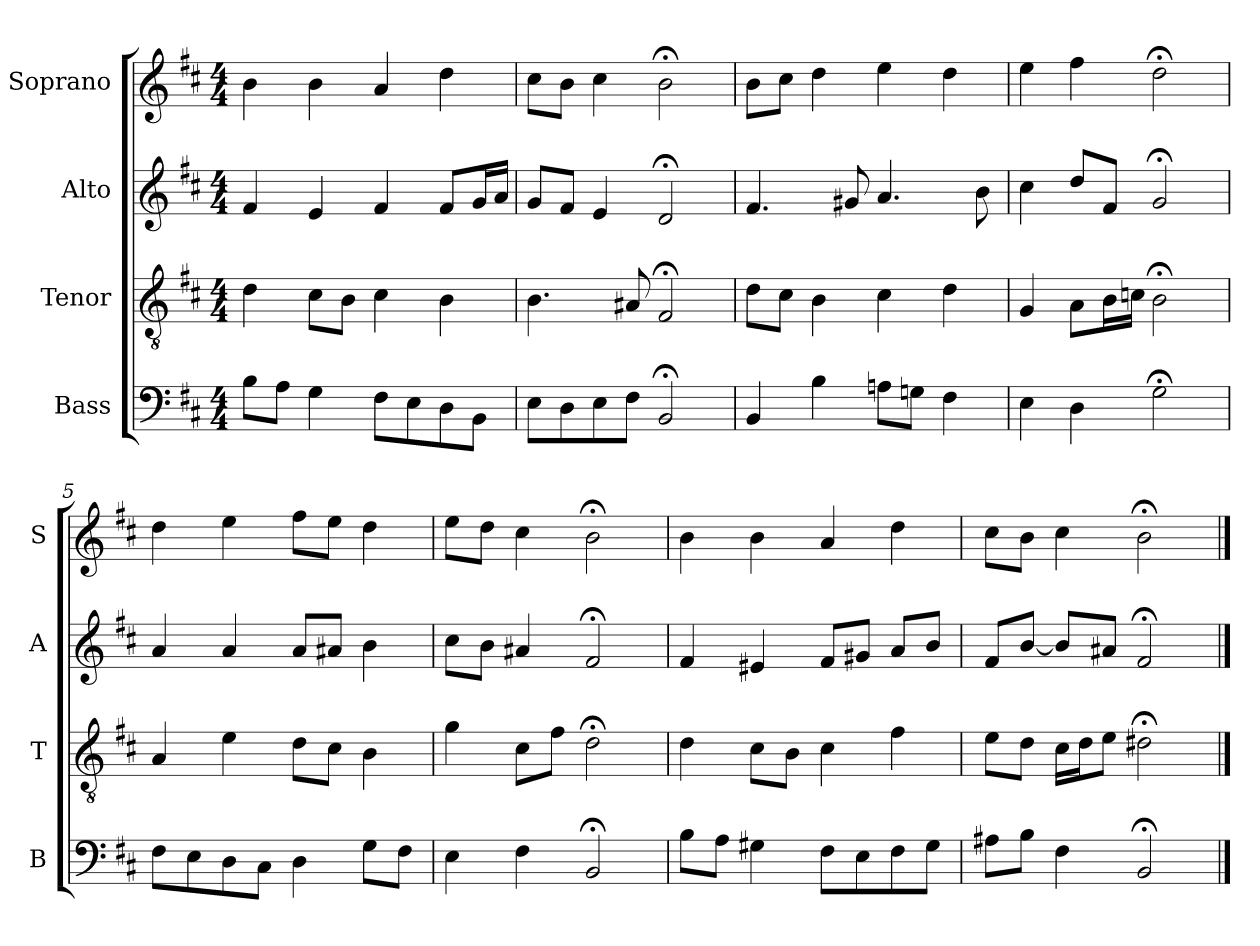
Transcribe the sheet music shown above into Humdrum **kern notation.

**kern	**kern	**kern	**kern
*part4	*part3	*part2	*part1
*staff4	*staff3	*staff2	*staff1
*I"Bass	*I"Tenor	*I"Alto	*I"Soprano
*I'B	*I'T	*I'A	*I'S
*clefF4	*clefGv2	*clefG2	*clefG2
*k[f#c#]	*k[f#c#]	*k[f#c#]	*k[f#c#]
*b:	*b:	*b:	*b:
*M4/4	*M4/4	*M4/4	*M4/4
*MM100	*MM100	*MM100	*MM100
=1	=1	=1	=1
8BL	4d	4f#	4b
8AJ	.	.	.
4G	8c#L	4e	4b
.	8BJ	.	.
8F#L	4c#	4f#	4a
8E	.	.	.
8D	4B	8f#L	4dd
8BBJ	.	16gL	.
.	.	16aJJ	.
=2	=2	=2	=2
8EL	4.B	8gL	8cc#L
8D	.	8f#J	8bJ
8E	.	4e	4cc#
8F#J	8A#X	.	.
2BB;<	2F#;<	2d;<	2b;<
=3	=3	=3	=3
4BB	8dL	4.f#	8bL
.	8c#J	.	8cc#J
4B	4B	.	4dd
.	.	8g#X	.
8AnL	4c#	4.a	4ee
8GnJ	.	.	.
4F#	4d	.	4dd
.	.	8b	.
=4	=4	=4	=4
4E	4G	4cc#	4ee
4D	8AL	8ddL	4ff#
.	16BL	8f#J	.
.	16cnJJ	.	.
2G;<	2B;<	2g;<	2dd;<
=5	=5	=5	=5
8F#L	4A	4a	4dd
8E	.	.	.
8D	4e	4a	4ee
8C#J	.	.	.
4D	8dL	8aL	8ff#L
.	8c#J	8a#XJ	8eeJ
8GL	4B	4b	4dd
8F#J	.	.	.
=6	=6	=6	=6
4E	4g	8cc#L	8eeL
.	.	8bJ	8ddJ
4F#	8c#L	4a#X	4cc#
.	8f#J	.	.
2BB;<	2d;<	2f#;<	2b;<
=7	=7	=7	=7
8BL	4d	4f#	4b
8AJ	.	.	.
4G#X	8c#L	4e#X	4b
.	8BJ	.	.
8F#L	4c#	8f#L	4a
8E	.	8g#XJ	.
8F#	4f#	8aL	4dd
8G#J	.	8bJ	.
=8	=8	=8	=8
8A#XL	8eL	8f#L	8cc#L
8BJ	8dJ	[8bJ	8bJ
4F#	16c#LL	8bL]	4cc#
.	16dJ	.	.
.	8eJ	8a#XJ	.
2BB;<	2d#X;<	2f#;<	2b;<
==	==	==	==
*-	*-	*-	*-
